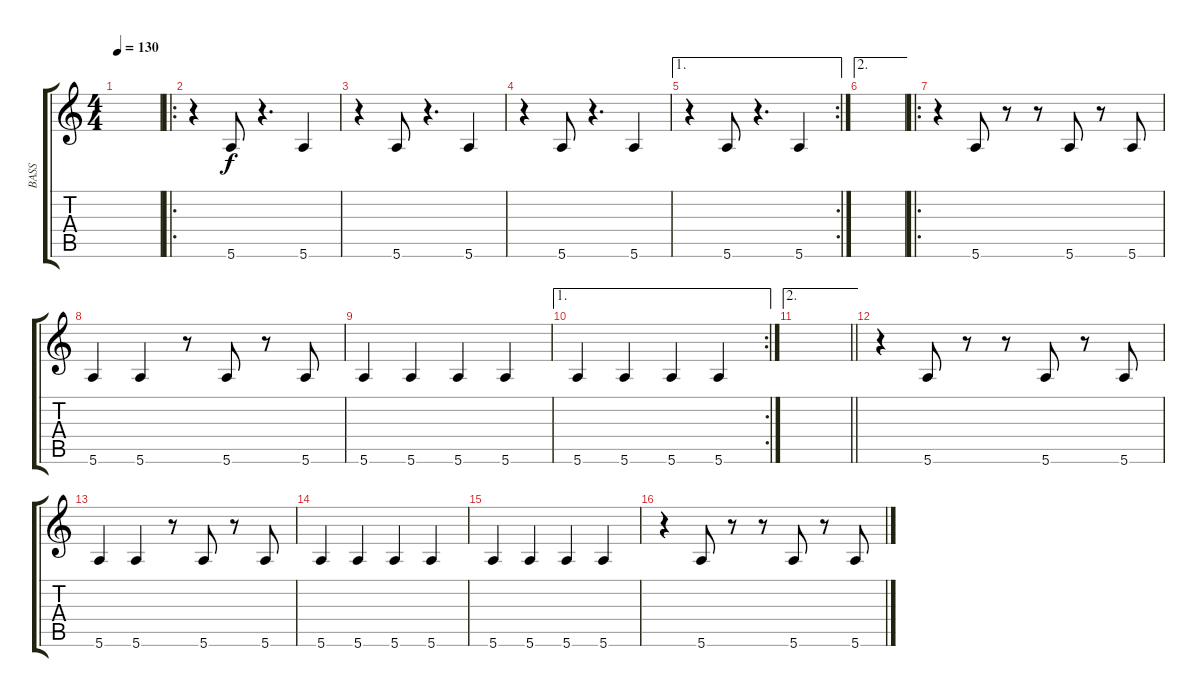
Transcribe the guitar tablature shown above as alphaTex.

\track ("BASS" "BASS") {instrument acousticbass}
\staff {score tabs}
\tuning (E4 B3 G3 D3 A2 E2) {hide}
\ts (4 4)
\tempo 130
\clef g2
\ks c
|
\ro
r.4 5.6.8 r.4{d} 5.6.4 |
r.4 5.6.8 r.4{d} 5.6.4 |
r.4 5.6.8 r.4{d} 5.6.4 |
\ae 1
\rc 2
r.4 5.6.8 r.4{d} 5.6.4 |
\ae 2
|
\ro
r.4 5.6.8 r.8 r.8 5.6.8 r.8 5.6.8 |
5.6.4 5.6.4 r.8 5.6.8 r.8 5.6.8 |
5.6.4 5.6.4 5.6.4 5.6.4 |
\ae 1
\rc 2
5.6.4 5.6.4 5.6.4 5.6.4 |
\ae 2
\barLineRight lightlight
|
r.4 5.6.8 r.8 r.8 5.6.8 r.8 5.6.8 |
5.6.4 5.6.4 r.8 5.6.8 r.8 5.6.8 |
5.6.4 5.6.4 5.6.4 5.6.4 |
5.6.4 5.6.4 5.6.4 5.6.4 |
r.4 5.6.8 r.8 r.8 5.6.8 r.8 5.6.8
